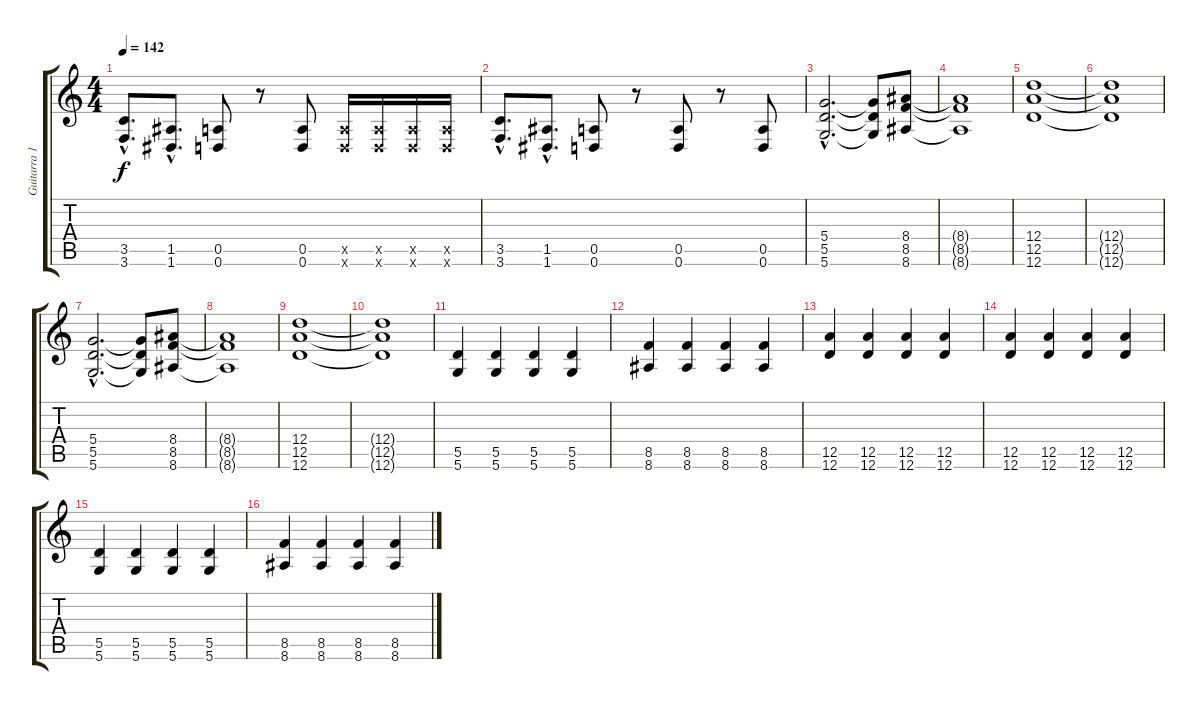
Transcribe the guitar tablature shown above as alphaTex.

\track ("Guitarra 1" "Guitarra 1") {instrument overdrivenguitar}
\staff {score tabs}
\tuning (E4 B3 G3 D3 A2 D2) {hide}
\ts (4 4)
\tempo 142
\clef g2
\ks c
(3.5{hac} 3.6{hac}).8{d dy f} (1.5{hac} 1.6{hac}).8{d} (0.5 0.6).8 r.8 (0.5 0.6).8 (0.5{x} 0.6{x}).16 (0.5{x} 0.6{x}).16 (0.5{x} 0.6{x}).16 (0.5{x} 0.6{x}).16 |
(3.5{hac} 3.6{hac}).8{d} (1.5{hac} 1.6{hac}).8{d} (0.5 0.6).8 r.8 (0.5 0.6).8 r.8 (0.5 0.6).8 |
(5.4{hac} 5.5{hac} 5.6{hac}).2{d} (5.4{t} 5.5{t} 5.6{t}).8 (8.4 8.5 8.6).8 |
(8.4{t} 8.5{t} 8.6{t}).1 |
(12.4 12.5 12.6).1 |
(12.4{t} 12.5{t} 12.6{t}).1 |
(5.4{hac} 5.5{hac} 5.6{hac}).2{d} (5.4{t} 5.5{t} 5.6{t}).8 (8.4 8.5 8.6).8 |
(8.4{t} 8.5{t} 8.6{t}).1 |
(12.4 12.5 12.6).1 |
(12.4{t} 12.5{t} 12.6{t}).1 |
(5.5 5.6).4 (5.5 5.6).4 (5.5 5.6).4 (5.5 5.6).4 |
(8.5 8.6).4 (8.5 8.6).4 (8.5 8.6).4 (8.5 8.6).4 |
(12.5 12.6).4 (12.5 12.6).4 (12.5 12.6).4 (12.5 12.6).4 |
(12.5 12.6).4 (12.5 12.6).4 (12.5 12.6).4 (12.5 12.6).4 |
(5.5 5.6).4 (5.5 5.6).4 (5.5 5.6).4 (5.5 5.6).4 |
(8.5 8.6).4 (8.5 8.6).4 (8.5 8.6).4 (8.5 8.6).4
